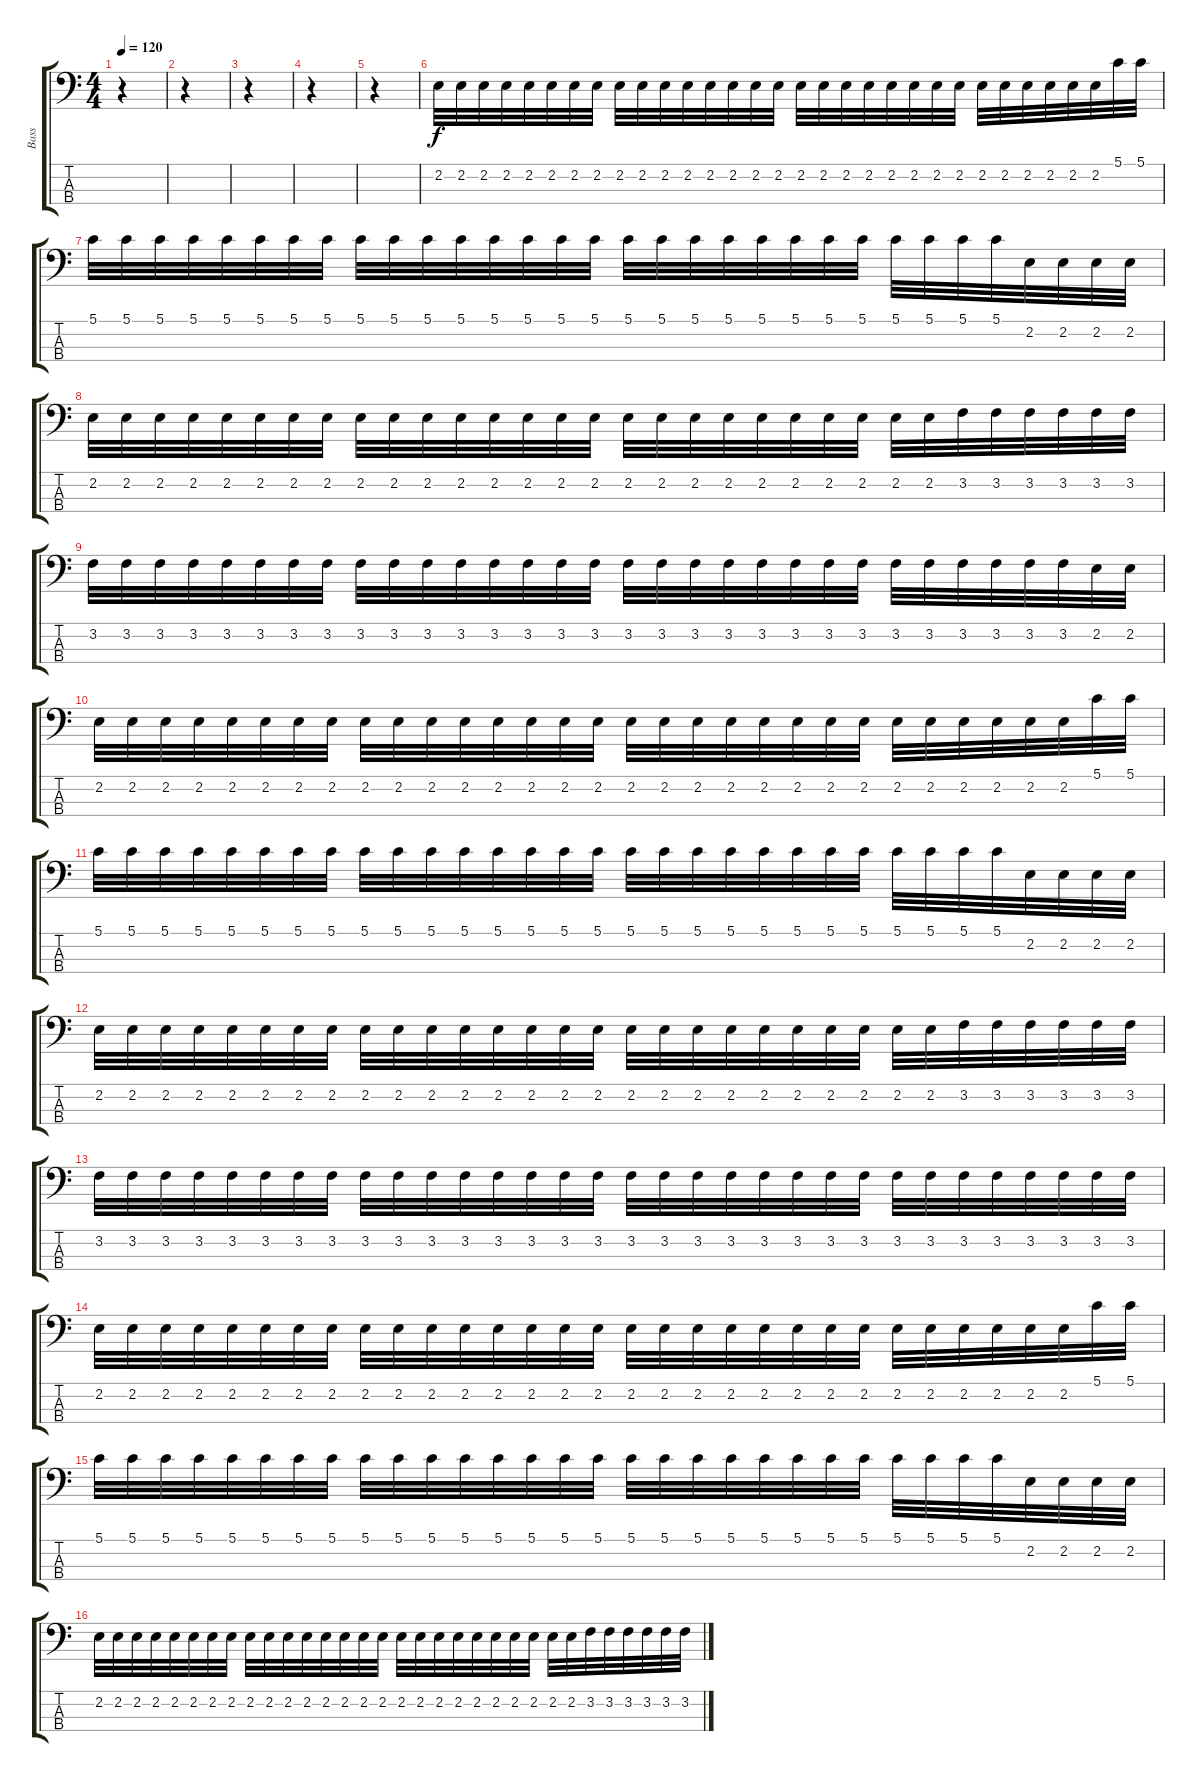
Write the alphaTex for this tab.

\track ("Bass" "Bass") {instrument acousticguitarnylon}
\staff {score tabs}
\tuning (G2 D2 A1 E1) {hide}
\ts (4 4)
\tempo 120
\clef f4
\ks c
r.4{dy f} |
r.4 |
r.4 |
r.4 |
r.4 |
2.2.32 2.2.32 2.2.32 2.2.32 2.2.32 2.2.32 2.2.32 2.2.32 2.2.32 2.2.32 2.2.32 2.2.32 2.2.32 2.2.32 2.2.32 2.2.32 2.2.32 2.2.32 2.2.32 2.2.32 2.2.32 2.2.32 2.2.32 2.2.32 2.2.32 2.2.32 2.2.32 2.2.32 2.2.32 2.2.32 5.1.32 5.1.32 |
5.1.32 5.1.32 5.1.32 5.1.32 5.1.32 5.1.32 5.1.32 5.1.32 5.1.32 5.1.32 5.1.32 5.1.32 5.1.32 5.1.32 5.1.32 5.1.32 5.1.32 5.1.32 5.1.32 5.1.32 5.1.32 5.1.32 5.1.32 5.1.32 5.1.32 5.1.32 5.1.32 5.1.32 2.2.32 2.2.32 2.2.32 2.2.32 |
2.2.32 2.2.32 2.2.32 2.2.32 2.2.32 2.2.32 2.2.32 2.2.32 2.2.32 2.2.32 2.2.32 2.2.32 2.2.32 2.2.32 2.2.32 2.2.32 2.2.32 2.2.32 2.2.32 2.2.32 2.2.32 2.2.32 2.2.32 2.2.32 2.2.32 2.2.32 3.2.32 3.2.32 3.2.32 3.2.32 3.2.32 3.2.32 |
3.2.32 3.2.32 3.2.32 3.2.32 3.2.32 3.2.32 3.2.32 3.2.32 3.2.32 3.2.32 3.2.32 3.2.32 3.2.32 3.2.32 3.2.32 3.2.32 3.2.32 3.2.32 3.2.32 3.2.32 3.2.32 3.2.32 3.2.32 3.2.32 3.2.32 3.2.32 3.2.32 3.2.32 3.2.32 3.2.32 2.2.32 2.2.32 |
2.2.32 2.2.32 2.2.32 2.2.32 2.2.32 2.2.32 2.2.32 2.2.32 2.2.32 2.2.32 2.2.32 2.2.32 2.2.32 2.2.32 2.2.32 2.2.32 2.2.32 2.2.32 2.2.32 2.2.32 2.2.32 2.2.32 2.2.32 2.2.32 2.2.32 2.2.32 2.2.32 2.2.32 2.2.32 2.2.32 5.1.32 5.1.32 |
5.1.32 5.1.32 5.1.32 5.1.32 5.1.32 5.1.32 5.1.32 5.1.32 5.1.32 5.1.32 5.1.32 5.1.32 5.1.32 5.1.32 5.1.32 5.1.32 5.1.32 5.1.32 5.1.32 5.1.32 5.1.32 5.1.32 5.1.32 5.1.32 5.1.32 5.1.32 5.1.32 5.1.32 2.2.32 2.2.32 2.2.32 2.2.32 |
2.2.32 2.2.32 2.2.32 2.2.32 2.2.32 2.2.32 2.2.32 2.2.32 2.2.32 2.2.32 2.2.32 2.2.32 2.2.32 2.2.32 2.2.32 2.2.32 2.2.32 2.2.32 2.2.32 2.2.32 2.2.32 2.2.32 2.2.32 2.2.32 2.2.32 2.2.32 3.2.32 3.2.32 3.2.32 3.2.32 3.2.32 3.2.32 |
3.2.32 3.2.32 3.2.32 3.2.32 3.2.32 3.2.32 3.2.32 3.2.32 3.2.32 3.2.32 3.2.32 3.2.32 3.2.32 3.2.32 3.2.32 3.2.32 3.2.32 3.2.32 3.2.32 3.2.32 3.2.32 3.2.32 3.2.32 3.2.32 3.2.32 3.2.32 3.2.32 3.2.32 3.2.32 3.2.32 3.2.32 3.2.32 |
2.2.32 2.2.32 2.2.32 2.2.32 2.2.32 2.2.32 2.2.32 2.2.32 2.2.32 2.2.32 2.2.32 2.2.32 2.2.32 2.2.32 2.2.32 2.2.32 2.2.32 2.2.32 2.2.32 2.2.32 2.2.32 2.2.32 2.2.32 2.2.32 2.2.32 2.2.32 2.2.32 2.2.32 2.2.32 2.2.32 5.1.32 5.1.32 |
5.1.32 5.1.32 5.1.32 5.1.32 5.1.32 5.1.32 5.1.32 5.1.32 5.1.32 5.1.32 5.1.32 5.1.32 5.1.32 5.1.32 5.1.32 5.1.32 5.1.32 5.1.32 5.1.32 5.1.32 5.1.32 5.1.32 5.1.32 5.1.32 5.1.32 5.1.32 5.1.32 5.1.32 2.2.32 2.2.32 2.2.32 2.2.32 |
2.2.32 2.2.32 2.2.32 2.2.32 2.2.32 2.2.32 2.2.32 2.2.32 2.2.32 2.2.32 2.2.32 2.2.32 2.2.32 2.2.32 2.2.32 2.2.32 2.2.32 2.2.32 2.2.32 2.2.32 2.2.32 2.2.32 2.2.32 2.2.32 2.2.32 2.2.32 3.2.32 3.2.32 3.2.32 3.2.32 3.2.32 3.2.32
